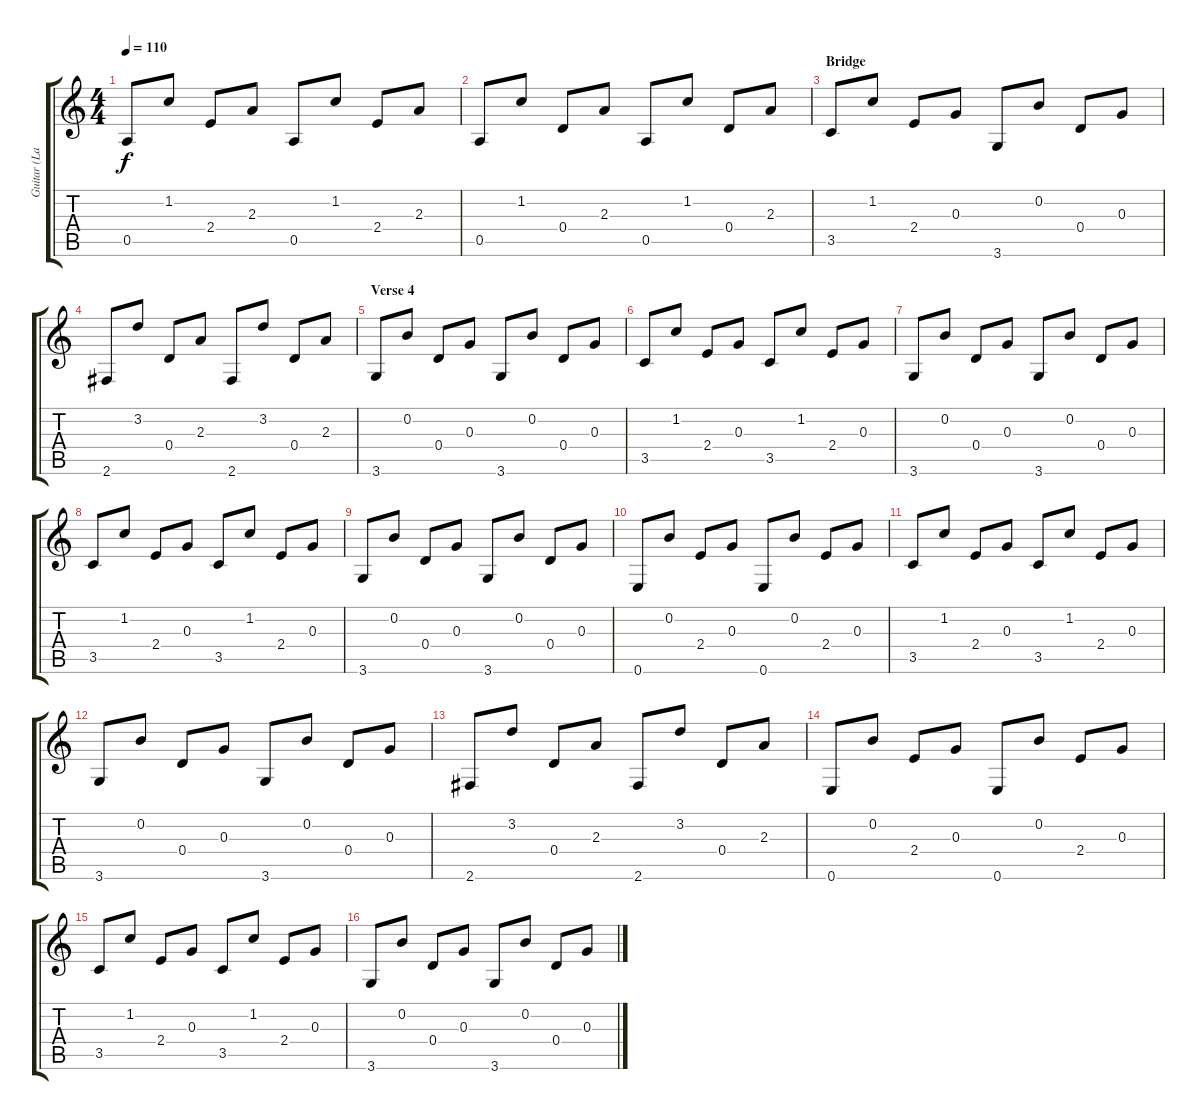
\track ("Guitar (Lars)" "Guitar (La") {instrument acousticguitarnylon}
\staff {score tabs}
\tuning (E4 B3 G3 D3 A2 E2) {hide}
\ts (4 4)
\tempo 110
\clef g2
\ks c
0.5.8{dy f} 1.2.8 2.4.8 2.3.8 0.5.8 1.2.8 2.4.8 2.3.8 |
0.5.8 1.2.8 0.4.8 2.3.8 0.5.8 1.2.8 0.4.8 2.3.8 |
\section ("" "Bridge")
3.5.8 1.2.8 2.4.8 0.3.8 3.6.8 0.2.8 0.4.8 0.3.8 |
2.6.8 3.2.8 0.4.8 2.3.8 2.6.8 3.2.8 0.4.8 2.3.8 |
\section ("" "Verse 4")
3.6.8 0.2.8 0.4.8 0.3.8 3.6.8 0.2.8 0.4.8 0.3.8 |
3.5.8 1.2.8 2.4.8 0.3.8 3.5.8 1.2.8 2.4.8 0.3.8 |
3.6.8 0.2.8 0.4.8 0.3.8 3.6.8 0.2.8 0.4.8 0.3.8 |
3.5.8 1.2.8 2.4.8 0.3.8 3.5.8 1.2.8 2.4.8 0.3.8 |
3.6.8 0.2.8 0.4.8 0.3.8 3.6.8 0.2.8 0.4.8 0.3.8 |
0.6.8 0.2.8 2.4.8 0.3.8 0.6.8 0.2.8 2.4.8 0.3.8 |
3.5.8 1.2.8 2.4.8 0.3.8 3.5.8 1.2.8 2.4.8 0.3.8 |
3.6.8 0.2.8 0.4.8 0.3.8 3.6.8 0.2.8 0.4.8 0.3.8 |
2.6.8 3.2.8 0.4.8 2.3.8 2.6.8 3.2.8 0.4.8 2.3.8 |
0.6.8 0.2.8 2.4.8 0.3.8 0.6.8 0.2.8 2.4.8 0.3.8 |
3.5.8 1.2.8 2.4.8 0.3.8 3.5.8 1.2.8 2.4.8 0.3.8 |
3.6.8 0.2.8 0.4.8 0.3.8 3.6.8 0.2.8 0.4.8 0.3.8
